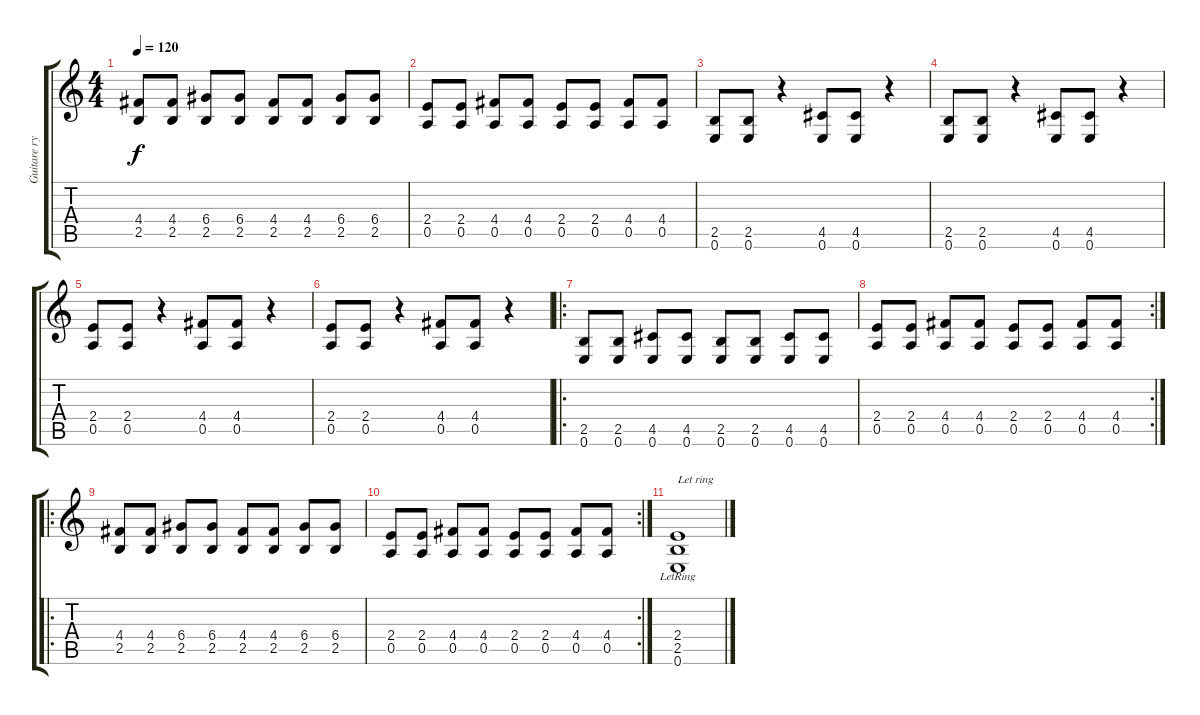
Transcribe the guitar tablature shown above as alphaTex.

\track ("Guitare rythmique" "Guitare ry") {instrument electricguitarclean}
\staff {score tabs}
\tuning (E4 B3 G3 D3 A2 E2) {hide}
\ts (4 4)
\tempo 120
\clef g2
\ks c
(4.4 2.5).8{dy f} (4.4 2.5).8 (6.4 2.5).8 (6.4 2.5).8 (4.4 2.5).8 (4.4 2.5).8 (6.4 2.5).8 (6.4 2.5).8 |
(2.4 0.5).8 (2.4 0.5).8 (4.4 0.5).8 (4.4 0.5).8 (2.4 0.5).8 (2.4 0.5).8 (4.4 0.5).8 (4.4 0.5).8 |
(2.5 0.6).8 (2.5 0.6).8 r.4 (4.5 0.6).8 (4.5 0.6).8 r.4 |
(2.5 0.6).8 (2.5 0.6).8 r.4 (4.5 0.6).8 (4.5 0.6).8 r.4 |
(2.4 0.5).8 (2.4 0.5).8 r.4 (4.4 0.5).8 (4.4 0.5).8 r.4 |
(2.4 0.5).8 (2.4 0.5).8 r.4 (4.4 0.5).8 (4.4 0.5).8 r.4 |
\ro
(2.5 0.6).8 (2.5 0.6).8 (4.5 0.6).8 (4.5 0.6).8 (2.5 0.6).8 (2.5 0.6).8 (4.5 0.6).8 (4.5 0.6).8 |
\rc 2
(2.4 0.5).8 (2.4 0.5).8 (4.4 0.5).8 (4.4 0.5).8 (2.4 0.5).8 (2.4 0.5).8 (4.4 0.5).8 (4.4 0.5).8 |
\ro
(4.4 2.5).8 (4.4 2.5).8 (6.4 2.5).8 (6.4 2.5).8 (4.4 2.5).8 (4.4 2.5).8 (6.4 2.5).8 (6.4 2.5).8 |
\rc 2
(2.4 0.5).8 (2.4 0.5).8 (4.4 0.5).8 (4.4 0.5).8 (2.4 0.5).8 (2.4 0.5).8 (4.4 0.5).8 (4.4 0.5).8 |
(2.4{lr} 2.5{lr} 0.6{lr}).1{txt "Let ring"}
